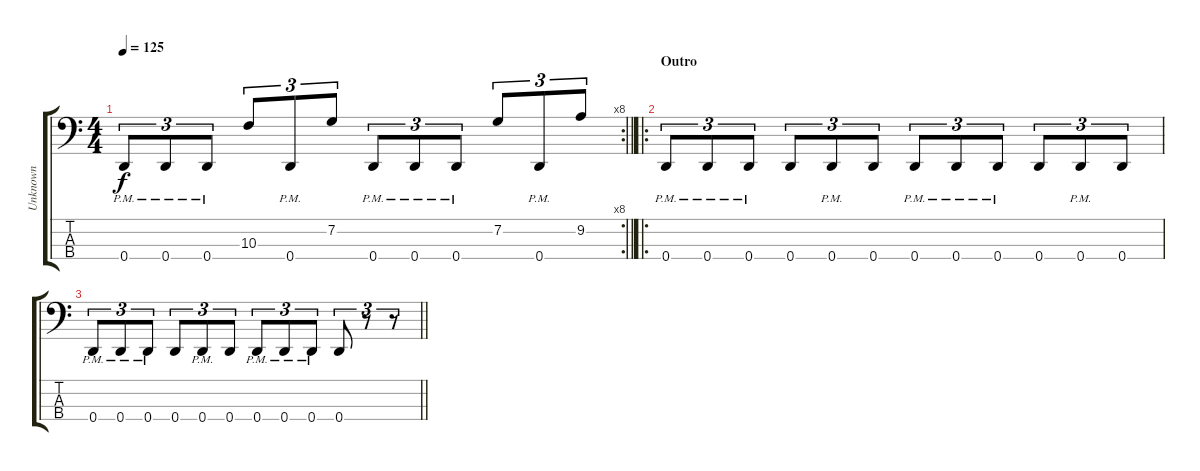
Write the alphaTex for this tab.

\track ("Unknown" "Unknown") {instrument electricbasspick}
\staff {score tabs}
\tuning (F2 C2 G1 D1) {hide}
\rc 8
\ts (4 4)
\tempo 125
\clef f4
\barLineRight lightlight
\ks c
0.4{pm}.8{tu (3 2) dy f} 0.4{pm}.8{tu (3 2)} 0.4{pm}.8{tu (3 2)} 10.3.8{tu (3 2)} 0.4{pm}.8{tu (3 2)} 7.2.8{tu (3 2)} 0.4{pm}.8{tu (3 2)} 0.4{pm}.8{tu (3 2)} 0.4{pm}.8{tu (3 2)} 7.2.8{tu (3 2)} 0.4{pm}.8{tu (3 2)} 9.2.8{tu (3 2)} |
\ro
\section ("" "Outro")
0.4{pm}.8{tu (3 2)} 0.4{pm}.8{tu (3 2)} 0.4{pm}.8{tu (3 2)} 0.4.8{tu (3 2)} 0.4{pm}.8{tu (3 2)} 0.4.8{tu (3 2)} 0.4{pm}.8{tu (3 2)} 0.4{pm}.8{tu (3 2)} 0.4{pm}.8{tu (3 2)} 0.4.8{tu (3 2)} 0.4{pm}.8{tu (3 2)} 0.4.8{tu (3 2)} |
\barLineRight lightlight
0.4{pm}.8{tu (3 2)} 0.4{pm}.8{tu (3 2)} 0.4{pm}.8{tu (3 2)} 0.4.8{tu (3 2)} 0.4{pm}.8{tu (3 2)} 0.4.8{tu (3 2)} 0.4{pm}.8{tu (3 2)} 0.4{pm}.8{tu (3 2)} 0.4{pm}.8{tu (3 2)} 0.4.8{tu (3 2)} r.8{tu (3 2)} r.8{tu (3 2)}
